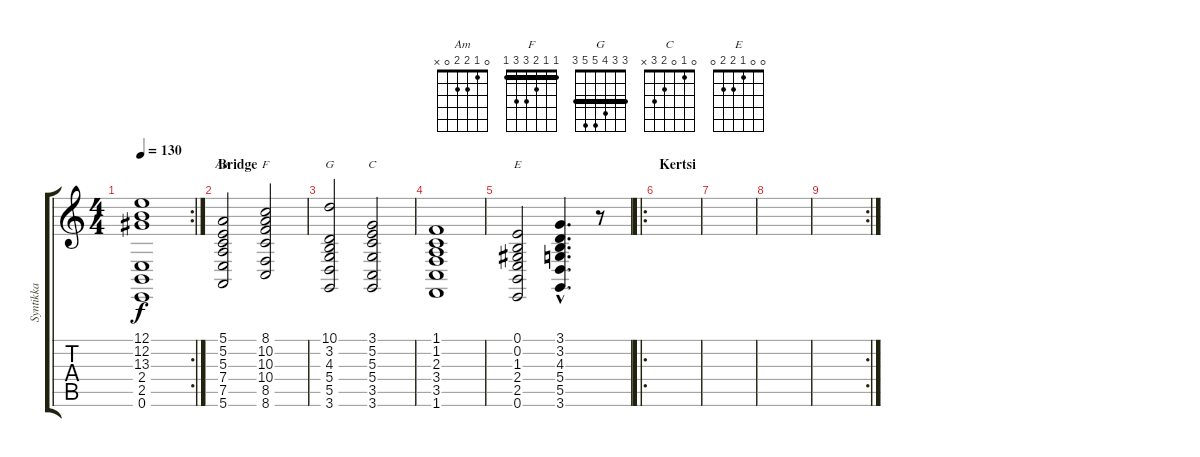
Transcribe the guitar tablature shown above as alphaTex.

\track ("Syntikka" "Syntikka") {instrument lead1square}
\staff {score tabs}
\tuning (E4 B3 G3 D3 A2 E2) {hide}
\chord ("Am" 0 1 2 2 0 x)
\chord ("F" 1 1 2 3 3 1) {barre 1}
\chord ("G" 3 3 4 5 5 3) {barre 3}
\chord ("C" 0 1 0 2 3 x)
\chord ("E" 0 0 1 2 2 0)
\rc 2
\ts (4 4)
\tempo 130
\clef g2
\ks c
(12.1 12.2 13.3 2.4 2.5 0.6).1{dy f} |
\section ("" "Bridge")
(5.1 5.2 5.3 7.4 7.5 5.6).2{ch "Am"} (8.1 10.2 10.3 10.4 8.5 8.6).2{ch "F"} |
(10.1 3.2 4.3 5.4 5.5 3.6).2{ch "G"} (3.1 5.2 5.3 5.4 3.5 3.6).2{ch "C"} |
(1.1 1.2 2.3 3.4 3.5 1.6).1 |
(0.1 0.2 1.3 2.4 2.5 0.6).2{ch "E"} (3.1{hac} 3.2{hac} 4.3{hac} 5.4{hac} 5.5{hac} 3.6{hac}).4{d} r.8 |
\ro
\section ("" "Kertsi")
|
|
|
\rc 2
